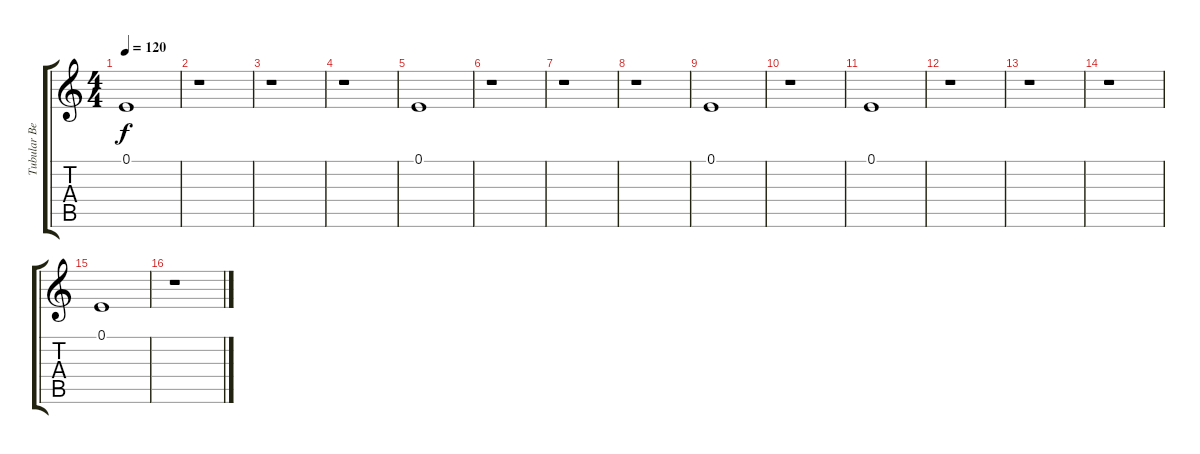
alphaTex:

\track ("Tubular Bells" "Tubular Be") {instrument tubularbells}
\staff {score tabs}
\tuning (E4 B3 G3 D3 A2 E2) {hide}
\ts (4 4)
\tempo 120
\clef g2
\ks c
0.1.1{dy f} |
r.1 |
r.1 |
r.1 |
0.1.1 |
r.1 |
r.1 |
r.1 |
0.1.1 |
r.1 |
0.1.1 |
r.1 |
r.1 |
r.1 |
0.1.1 |
r.1
